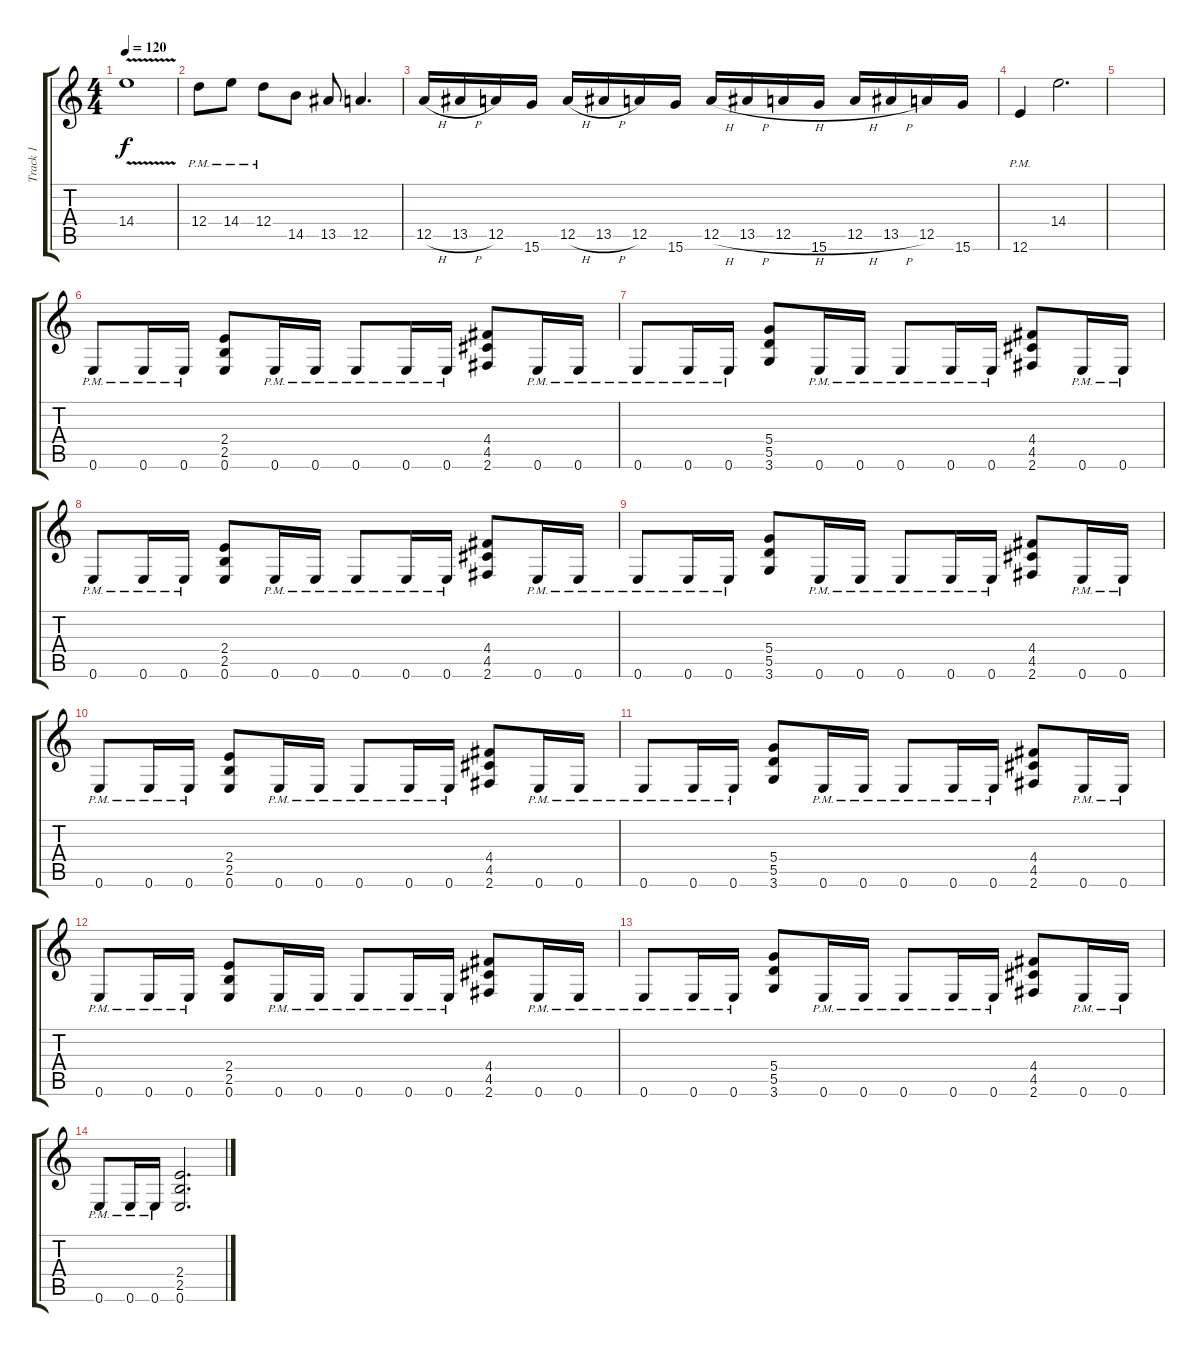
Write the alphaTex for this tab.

\track ("Track 1" "Track 1") {instrument distortionguitar}
\staff {score tabs}
\tuning (E4 B3 G3 D3 A2 E2) {hide}
\ts (4 4)
\tempo 120
\clef g2
\ks c
14.4{v}.1{dy f} |
12.4{pm}.8 14.4{pm}.8 12.4{pm}.8 14.5.8 13.5.8 12.5.4{d} |
12.5{h}.16 13.5{h}.16 12.5.16 15.6.16 12.5{h}.16 13.5{h}.16 12.5.16 15.6.16 12.5{h}.16 13.5{h}.16 12.5{h}.16 15.6.16 12.5{h}.16 13.5{h}.16 12.5.16 15.6.16 |
12.6{pm}.4 14.4.2{d} |
|
0.6{pm}.8 0.6{pm}.16 0.6{pm}.16 (2.4 2.5 0.6).8 0.6{pm}.16 0.6{pm}.16 0.6{pm}.8 0.6{pm}.16 0.6{pm}.16 (4.4 4.5 2.6).8 0.6{pm}.16 0.6{pm}.16 |
0.6{pm}.8 0.6{pm}.16 0.6{pm}.16 (5.4 5.5 3.6).8 0.6{pm}.16 0.6{pm}.16 0.6{pm}.8 0.6{pm}.16 0.6{pm}.16 (4.4 4.5 2.6).8 0.6{pm}.16 0.6{pm}.16 |
0.6{pm}.8 0.6{pm}.16 0.6{pm}.16 (2.4 2.5 0.6).8 0.6{pm}.16 0.6{pm}.16 0.6{pm}.8 0.6{pm}.16 0.6{pm}.16 (4.4 4.5 2.6).8 0.6{pm}.16 0.6{pm}.16 |
0.6{pm}.8 0.6{pm}.16 0.6{pm}.16 (5.4 5.5 3.6).8 0.6{pm}.16 0.6{pm}.16 0.6{pm}.8 0.6{pm}.16 0.6{pm}.16 (4.4 4.5 2.6).8 0.6{pm}.16 0.6{pm}.16 |
0.6{pm}.8 0.6{pm}.16 0.6{pm}.16 (2.4 2.5 0.6).8 0.6{pm}.16 0.6{pm}.16 0.6{pm}.8 0.6{pm}.16 0.6{pm}.16 (4.4 4.5 2.6).8 0.6{pm}.16 0.6{pm}.16 |
0.6{pm}.8 0.6{pm}.16 0.6{pm}.16 (5.4 5.5 3.6).8 0.6{pm}.16 0.6{pm}.16 0.6{pm}.8 0.6{pm}.16 0.6{pm}.16 (4.4 4.5 2.6).8 0.6{pm}.16 0.6{pm}.16 |
0.6{pm}.8 0.6{pm}.16 0.6{pm}.16 (2.4 2.5 0.6).8 0.6{pm}.16 0.6{pm}.16 0.6{pm}.8 0.6{pm}.16 0.6{pm}.16 (4.4 4.5 2.6).8 0.6{pm}.16 0.6{pm}.16 |
0.6{pm}.8 0.6{pm}.16 0.6{pm}.16 (5.4 5.5 3.6).8 0.6{pm}.16 0.6{pm}.16 0.6{pm}.8 0.6{pm}.16 0.6{pm}.16 (4.4 4.5 2.6).8 0.6{pm}.16 0.6{pm}.16 |
0.6{pm}.8 0.6{pm}.16 0.6{pm}.16 (2.4 2.5 0.6).2{d}
